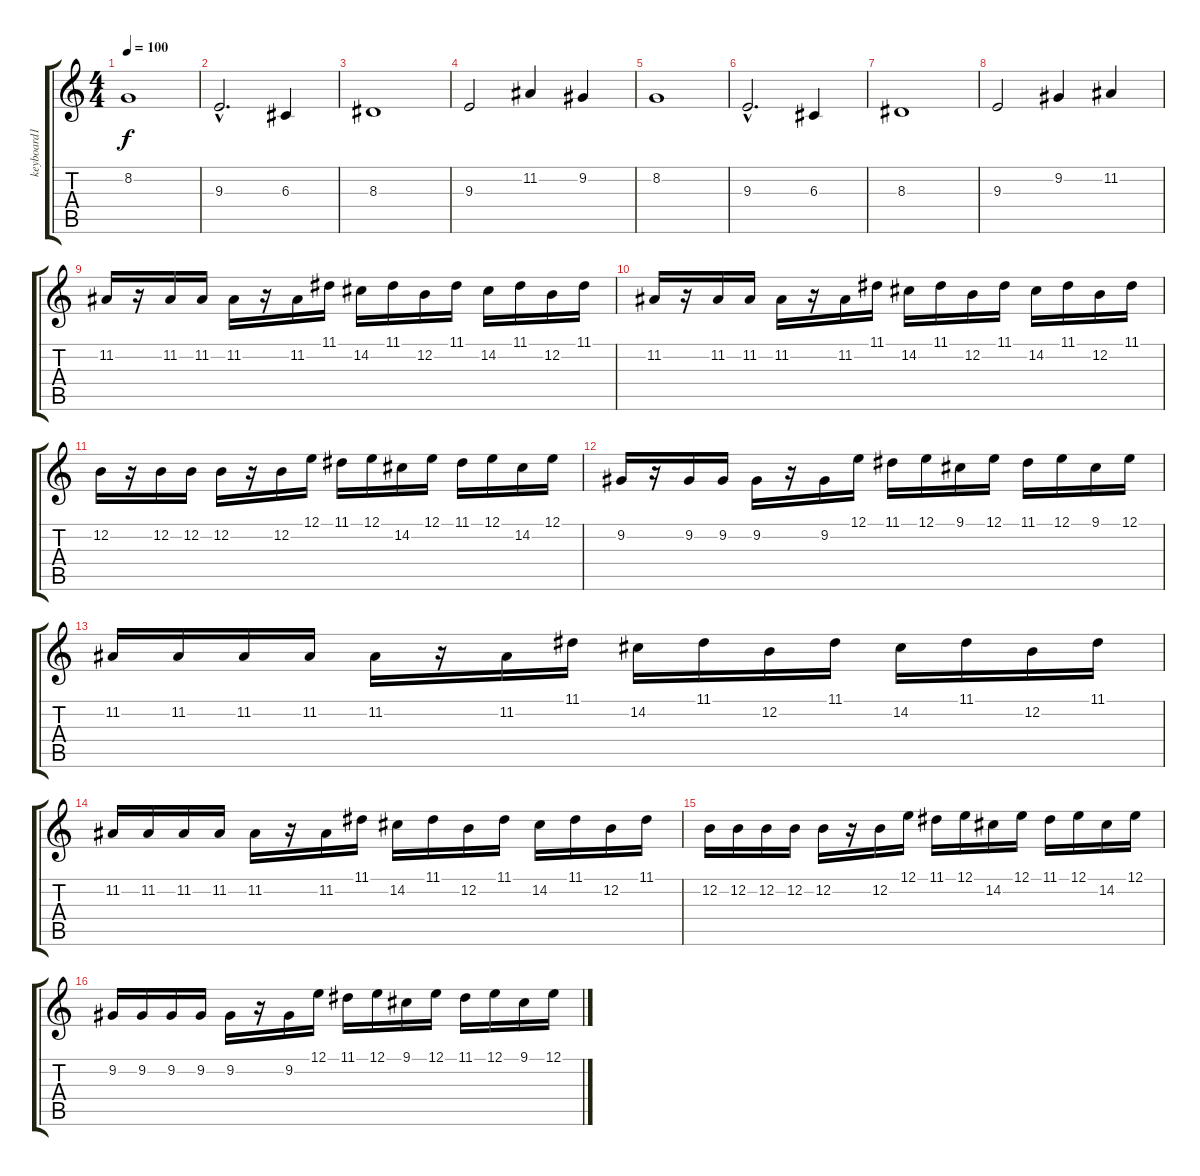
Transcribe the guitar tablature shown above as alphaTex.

\track ("keyboard1" "keyboard1") {instrument stringensemble1}
\staff {score tabs}
\tuning (E4 B3 G3 D3 A2 E2) {hide}
\ts (4 4)
\tempo 100
\clef g2
\ks c
8.2.1{dy f volume 13} |
9.3{hac}.2{d} 6.3.4 |
8.3.1 |
9.3.2 11.2.4 9.2.4 |
8.2.1 |
9.3{hac}.2{d} 6.3.4 |
8.3.1 |
9.3.2 9.2.4 11.2.4 |
11.2.16 r.16 11.2.16 11.2.16 11.2.16 r.16 11.2.16 11.1.16 14.2.16 11.1.16 12.2.16 11.1.16 14.2.16 11.1.16 12.2.16 11.1.16 |
11.2.16 r.16 11.2.16 11.2.16 11.2.16 r.16 11.2.16 11.1.16 14.2.16 11.1.16 12.2.16 11.1.16 14.2.16 11.1.16 12.2.16 11.1.16 |
12.2.16 r.16 12.2.16 12.2.16 12.2.16 r.16 12.2.16 12.1.16 11.1.16 12.1.16 14.2.16 12.1.16 11.1.16 12.1.16 14.2.16 12.1.16 |
9.2.16 r.16 9.2.16 9.2.16 9.2.16 r.16 9.2.16 12.1.16 11.1.16 12.1.16 9.1.16 12.1.16 11.1.16 12.1.16 9.1.16 12.1.16 |
11.2.16 11.2.16 11.2.16 11.2.16 11.2.16 r.16 11.2.16 11.1.16 14.2.16 11.1.16 12.2.16 11.1.16 14.2.16 11.1.16 12.2.16 11.1.16 |
11.2.16 11.2.16 11.2.16 11.2.16 11.2.16 r.16 11.2.16 11.1.16 14.2.16 11.1.16 12.2.16 11.1.16 14.2.16 11.1.16 12.2.16 11.1.16 |
12.2.16 12.2.16 12.2.16 12.2.16 12.2.16 r.16 12.2.16 12.1.16 11.1.16 12.1.16 14.2.16 12.1.16 11.1.16 12.1.16 14.2.16 12.1.16 |
9.2.16 9.2.16 9.2.16 9.2.16 9.2.16 r.16 9.2.16 12.1.16 11.1.16 12.1.16 9.1.16 12.1.16 11.1.16 12.1.16 9.1.16 12.1.16
